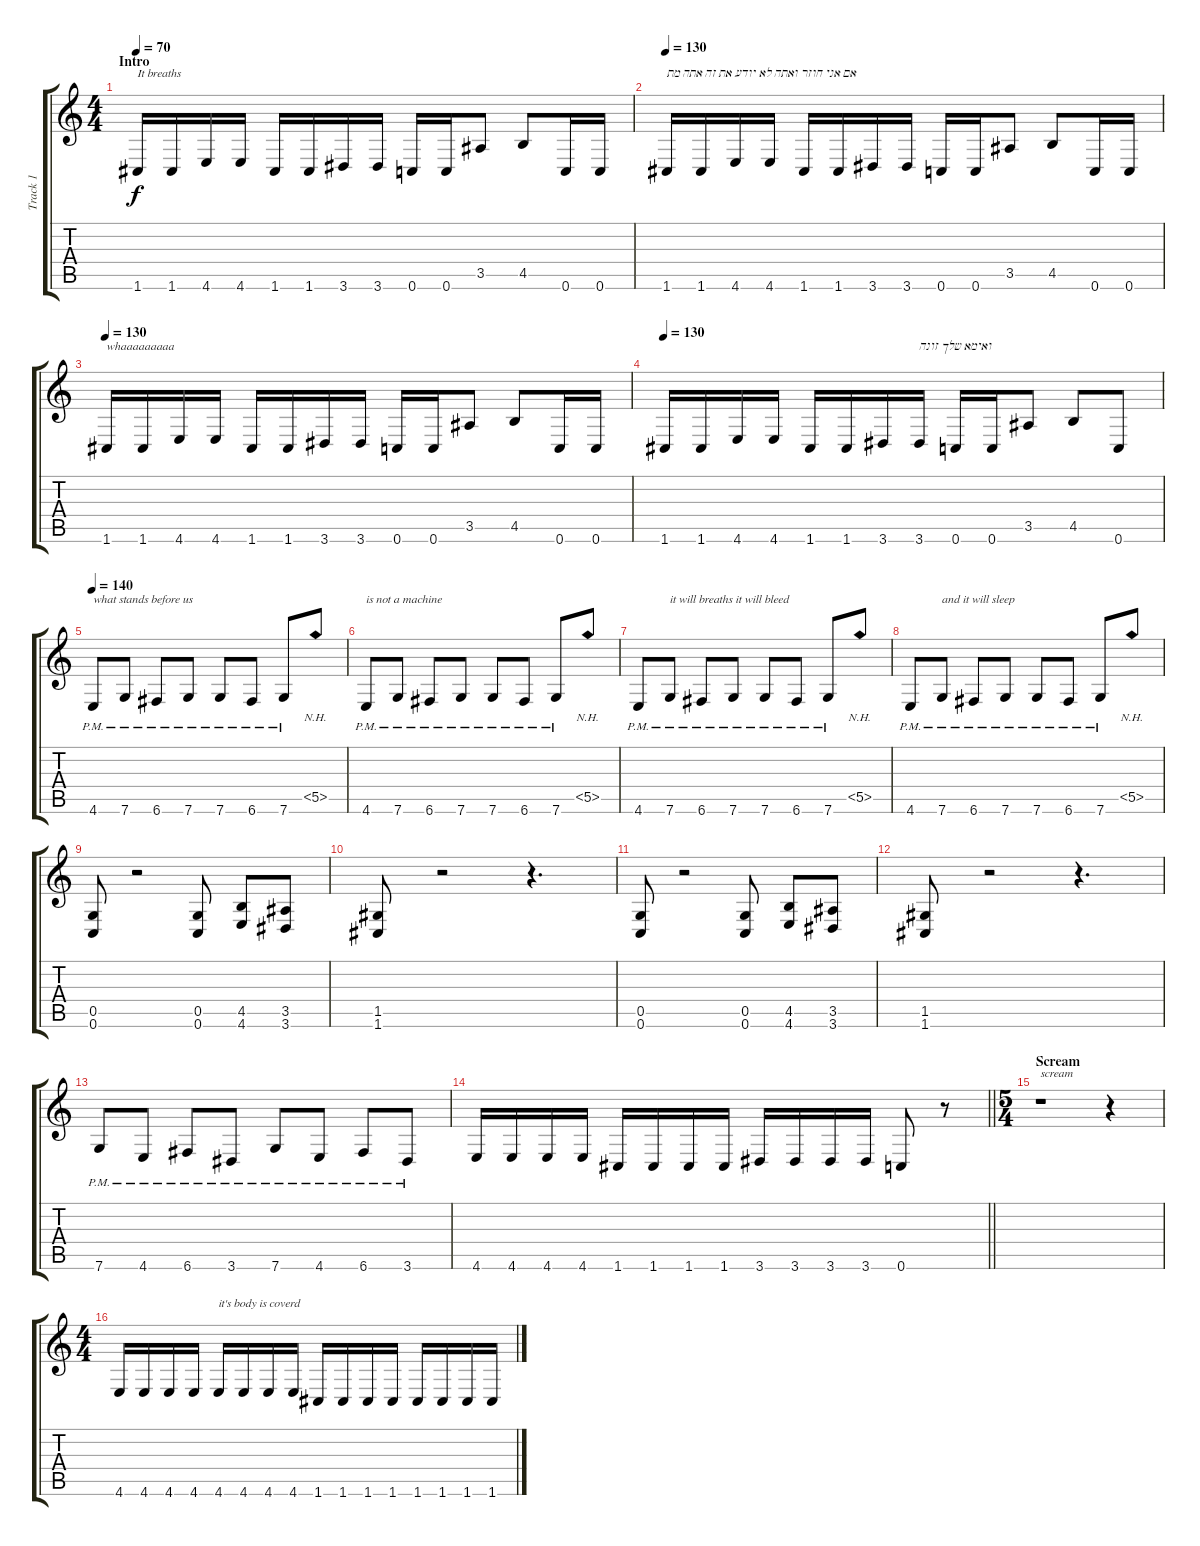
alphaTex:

\track ("Track 1" "Track 1") {instrument distortionguitar}
\staff {score tabs}
\tuning (D4 A3 F3 C3 G2 C2) {hide}
\ts (4 4)
\section ("" "Intro")
\tempo 70
\tempo 130
\tempo 70
\clef g2
\ks c
1.6.16{txt "It breaths" dy f instrument distortionguitar} 1.6.16 4.6.16 4.6.16 1.6.16 1.6.16 3.6.16 3.6.16 0.6.16 0.6.16 3.5.8 4.5.8 0.6.16 0.6.16 |
\tempo 130
1.6.16{txt "אם אני חוזר ואתה לא יודע את זה אתה מת"} 1.6.16 4.6.16 4.6.16 1.6.16 1.6.16 3.6.16 3.6.16 0.6.16 0.6.16 3.5.8 4.5.8 0.6.16 0.6.16 |
\tempo 130
1.6.16{txt "whaaaaaaaaa"} 1.6.16 4.6.16 4.6.16 1.6.16 1.6.16 3.6.16 3.6.16 0.6.16 0.6.16 3.5.8 4.5.8 0.6.16 0.6.16 |
\tempo 130
1.6.16 1.6.16 4.6.16 4.6.16 1.6.16 1.6.16 3.6.16 3.6.16{txt "ואימא שלך זונה"} 0.6.16 0.6.16 3.5.8 4.5.8 0.6.8 |
\tempo 140
4.6{pm}.8{txt "what stands before us"} 7.6{pm}.8 6.6{pm}.8 7.6{pm}.8 7.6{pm}.8 6.6{pm}.8 7.6{pm}.8 5.5{nh}.8 |
4.6{pm}.8{txt "is not a machine"} 7.6{pm}.8 6.6{pm}.8 7.6{pm}.8 7.6{pm}.8 6.6{pm}.8 7.6{pm}.8 5.5{nh}.8 |
4.6{pm}.8 7.6{pm}.8{txt "it will breaths it will bleed"} 6.6{pm}.8 7.6{pm}.8 7.6{pm}.8 6.6{pm}.8 7.6{pm}.8 5.5{nh}.8 |
4.6{pm}.8 7.6{pm}.8{txt "and it will sleep "} 6.6{pm}.8 7.6{pm}.8 7.6{pm}.8 6.6{pm}.8 7.6{pm}.8 5.5{nh}.8 |
(0.5 0.6).8 r.2 (0.5 0.6).8 (4.5 4.6).8 (3.5 3.6).8 |
(1.5 1.6).8 r.2 r.4{d} |
(0.5 0.6).8 r.2 (0.5 0.6).8 (4.5 4.6).8 (3.5 3.6).8 |
(1.5 1.6).8 r.2 r.4{d} |
7.6{pm}.8 4.6{pm}.8 6.6{pm}.8 3.6{pm}.8 7.6{pm}.8 4.6{pm}.8 6.6{pm}.8 3.6{pm}.8 |
\barLineRight lightlight
4.6.16 4.6.16 4.6.16 4.6.16 1.6.16 1.6.16 1.6.16 1.6.16 3.6.16 3.6.16 3.6.16 3.6.16 0.6.8 r.8 |
\ts (5 4)
\section ("" "Scream")
r.1{txt "scream"} r.4 |
\ts (4 4)
4.6.16 4.6.16 4.6.16 4.6.16 4.6.16{txt "it's body is coverd"} 4.6.16 4.6.16 4.6.16 1.6.16 1.6.16 1.6.16 1.6.16 1.6.16 1.6.16 1.6.16 1.6.16
